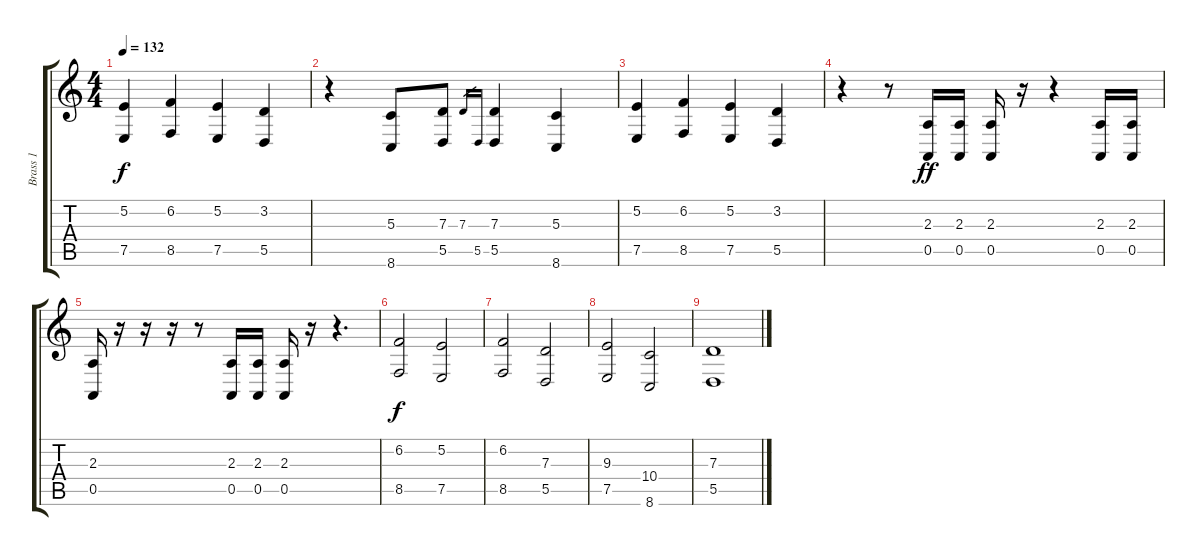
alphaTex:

\track ("Brass 1" "Brass 1") {instrument tuba}
\staff {score tabs}
\tuning (E4 B3 G3 D3 A2 E2) {hide}
\ts (4 4)
\tempo 132
\clef g2
\ks c
(5.2 7.5).4{dy f} (6.2 8.5).4 (5.2 7.5).4 (3.2 5.5).4 |
r.4{volume 12} (5.3 8.6).8 (7.3 5.5).8 7.3.16{gr} 5.5.16{gr} (7.3 5.5).4 (5.3 8.6).4 |
(5.2 7.5).4 (6.2 8.5).4 (5.2 7.5).4 (3.2 5.5).4 |
r.4 r.8 (2.3 0.5).16{dy ff} (2.3 0.5).16 (2.3 0.5).16 r.16 r.4 (2.3 0.5).16 (2.3 0.5).16 |
(2.3 0.5).16 r.16 r.16 r.16 r.8 (2.3 0.5).16 (2.3 0.5).16 (2.3 0.5).16 r.16 r.4{d} |
(6.2 8.5).2{dy f volume 8} (5.2 7.5).2 |
(6.2 8.5).2 (7.3 5.5).2 |
(9.3 7.5).2 (10.4 8.6).2 |
(7.3 5.5).1
